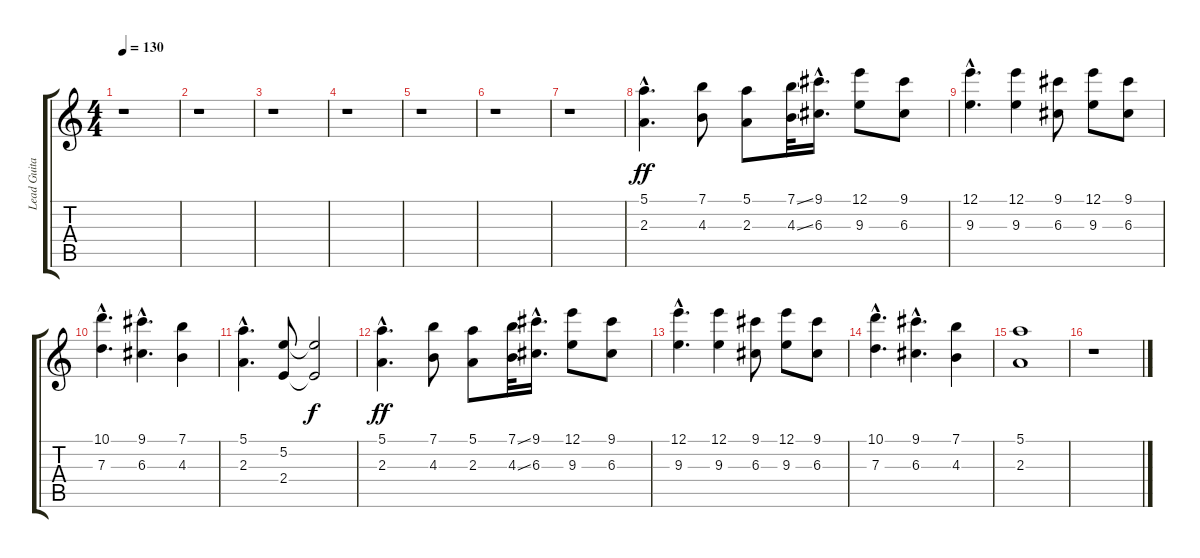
\track ("Lead Guitar" "Lead Guita") {instrument overdrivenguitar}
\staff {score tabs}
\tuning (E4 B3 G3 D3 A2 E2) {hide}
\ts (4 4)
\tempo 130
\clef g2
\ks c
r.1{dy ff} |
r.1 |
r.1 |
r.1 |
r.1 |
r.1 |
r.1 |
(5.1{hac} 2.3{hac}).4{d} (7.1 4.3).8 (5.1 2.3).8 (7.1{ss} 4.3{ss}).32 (9.1{hac} 6.3{hac}).16{d} (12.1 9.3).8 (9.1 6.3).8 |
(12.1{hac} 9.3{hac}).4{d} (12.1 9.3).4 (9.1 6.3).8 (12.1 9.3).8 (9.1 6.3).8 |
(10.1{hac} 7.3{hac}).4{d} (9.1{hac} 6.3{hac}).4{d} (7.1 4.3).4 |
(5.1{hac} 2.3{hac}).4{d} (5.2 2.4).8 (5.2{t} 2.4{t}).2{dy f} |
(5.1{hac} 2.3{hac}).4{d dy ff} (7.1 4.3).8 (5.1 2.3).8 (7.1{ss} 4.3{ss}).32 (9.1{hac} 6.3{hac}).16{d} (12.1 9.3).8 (9.1 6.3).8 |
(12.1{hac} 9.3{hac}).4{d} (12.1 9.3).4 (9.1 6.3).8 (12.1 9.3).8 (9.1 6.3).8 |
(10.1{hac} 7.3{hac}).4{d} (9.1{hac} 6.3{hac}).4{d} (7.1 4.3).4 |
(5.1 2.3).1 |
r.1
